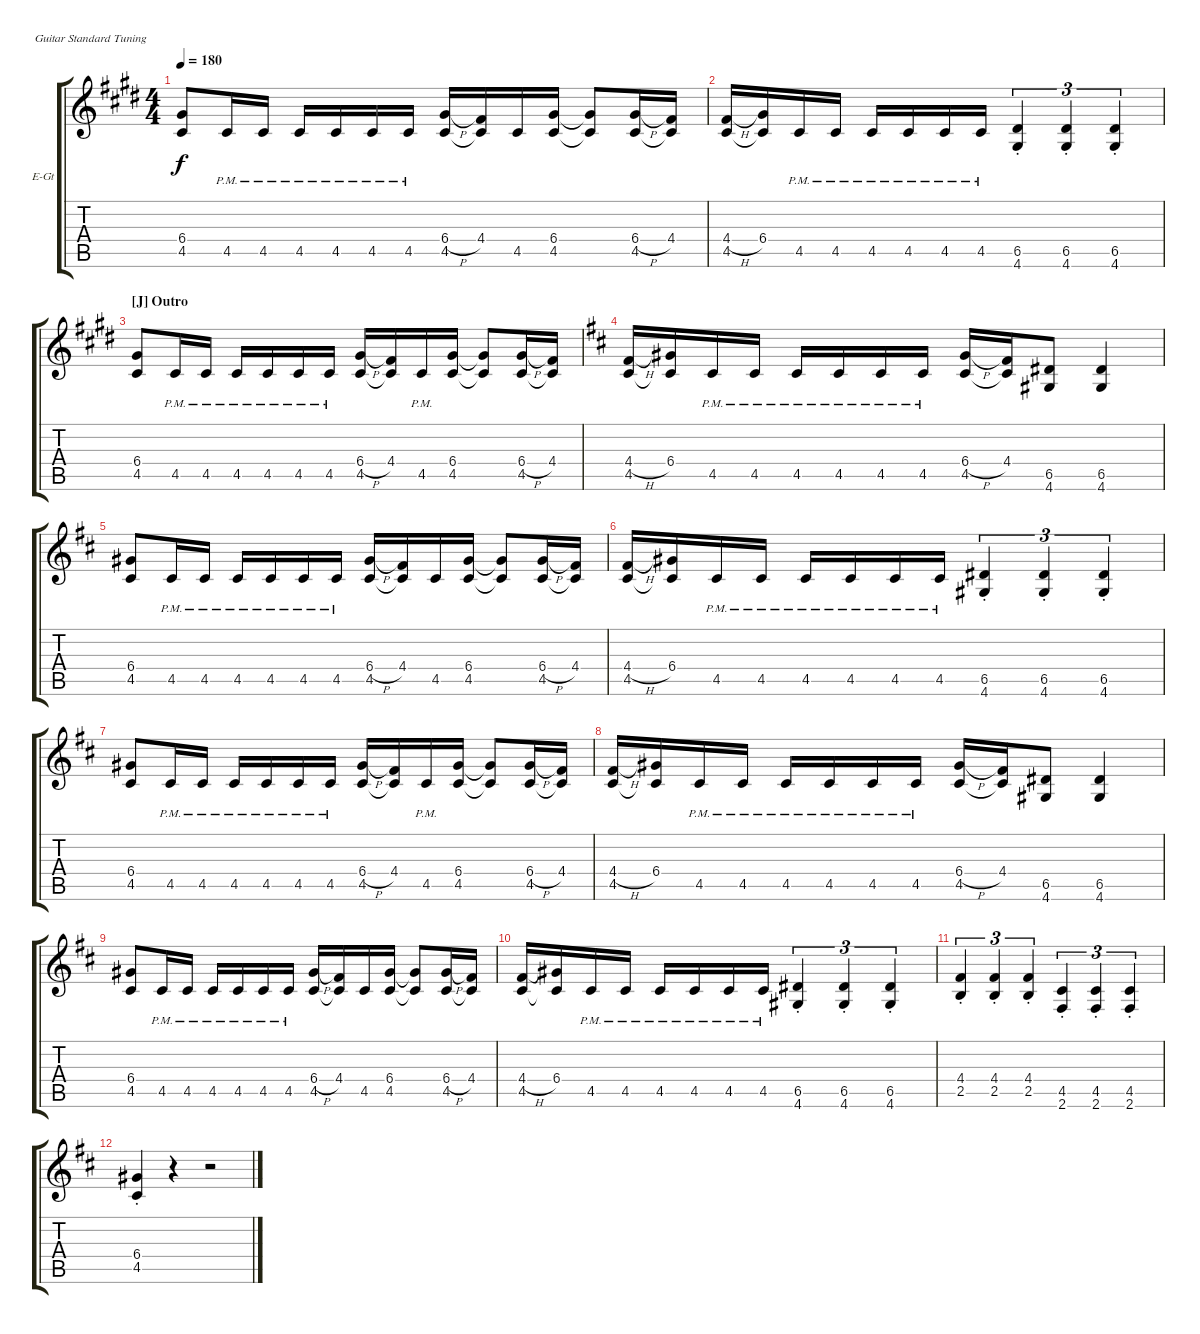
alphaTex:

\bracketExtendMode groupsimilarinstruments
\firstSystemTrackNameOrientation horizontal
\otherSystemsTrackNameOrientation horizontal
\track ("Gtr. I" "E-Gt") {instrument overdrivenguitar}
\staff {score tabs}
\tuning (E4 B3 G3 D3 A2 E2)
\ts (4 4)
\tempo 180
\clef g2
\scale
1.06305
\ks e
(6.4 4.5).8{dy f} 4.5{pm}.16 4.5{pm}.16 4.5{pm}.16 4.5{pm}.16 4.5{pm}.16 4.5{pm}.16 (6.4{h} 4.5).16 (4.4 4.5{t}).16 4.5.16 (6.4 4.5).16 (6.4{t} 4.5{t}).8 (6.4{h} 4.5).16 (4.4 4.5{t}).16 |
\scale
0.936948 (4.4{h} 4.5).16 (6.4 4.5{t}).16 4.5{pm}.16 4.5{pm}.16 4.5{pm}.16 4.5{pm}.16 4.5{pm}.16 4.5{pm}.16 (6.5{st} 4.6{st}).4{tu (3 2)} (6.5{st} 4.6{st}).4{tu (3 2)} (6.5{st} 4.6{st}).4{tu (3 2)} |
\section ("J" "Outro")
\scale
1.06305 (6.4 4.5).8 4.5{pm}.16 4.5{pm}.16 4.5{pm}.16 4.5{pm}.16 4.5{pm}.16 4.5{pm}.16 (6.4{h} 4.5).16 (4.4 4.5{t}).16 4.5{pm}.16 (6.4 4.5).16 (6.4{t} 4.5{t}).8 (6.4{h} 4.5).16 (4.4 4.5{t}).16 |
\scale
0.936948
\ks d
(4.4{h} 4.5).16 (6.4 4.5{t}).16 4.5{pm}.16 4.5{pm}.16 4.5{pm}.16 4.5{pm}.16 4.5{pm}.16 4.5{pm}.16 (6.4{h} 4.5).16 (4.4 4.5{t}).16 (6.5 4.6).8 (6.5 4.6).4 |
\scale
1.06305 (6.4 4.5).8 4.5{pm}.16 4.5{pm}.16 4.5{pm}.16 4.5{pm}.16 4.5{pm}.16 4.5{pm}.16 (6.4{h} 4.5).16 (4.4 4.5{t}).16 4.5.16 (6.4 4.5).16 (6.4{t} 4.5{t}).8 (6.4{h} 4.5).16 (4.4 4.5{t}).16 |
\scale
0.936948 (4.4{h} 4.5).16 (6.4 4.5{t}).16 4.5{pm}.16 4.5{pm}.16 4.5{pm}.16 4.5{pm}.16 4.5{pm}.16 4.5{pm}.16 (6.5{st} 4.6{st}).4{tu (3 2)} (6.5{st} 4.6{st}).4{tu (3 2)} (6.5{st} 4.6{st}).4{tu (3 2)} |
\scale
1.06305 (6.4 4.5).8 4.5{pm}.16 4.5{pm}.16 4.5{pm}.16 4.5{pm}.16 4.5{pm}.16 4.5{pm}.16 (6.4{h} 4.5).16 (4.4 4.5{t}).16 4.5{pm}.16 (6.4 4.5).16 (6.4{t} 4.5{t}).8 (6.4{h} 4.5).16 (4.4 4.5{t}).16 |
\scale
0.936948 (4.4{h} 4.5).16 (6.4 4.5{t}).16 4.5{pm}.16 4.5{pm}.16 4.5{pm}.16 4.5{pm}.16 4.5{pm}.16 4.5{pm}.16 (6.4{h} 4.5).16 (4.4 4.5{t}).16 (6.5 4.6).8 (6.5 4.6).4 |
\scale
1.06305 (6.4 4.5).8 4.5{pm}.16 4.5{pm}.16 4.5{pm}.16 4.5{pm}.16 4.5{pm}.16 4.5{pm}.16 (6.4{h} 4.5).16 (4.4 4.5{t}).16 4.5.16 (6.4 4.5).16 (6.4{t} 4.5{t}).8 (6.4{h} 4.5).16 (4.4 4.5{t}).16 |
\scale
0.936948 (4.4{h} 4.5).16 (6.4 4.5{t}).16 4.5{pm}.16 4.5{pm}.16 4.5{pm}.16 4.5{pm}.16 4.5{pm}.16 4.5{pm}.16 (6.5{st} 4.6{st}).4{tu (3 2)} (6.5{st} 4.6{st}).4{tu (3 2)} (6.5{st} 4.6{st}).4{tu (3 2)} |
\scale
1.06305 (4.4{st} 2.5{st}).4{tu (3 2)} (4.4{st} 2.5{st}).4{tu (3 2)} (4.4{st} 2.5{st}).4{tu (3 2)} (4.5{st} 2.6{st}).4{tu (3 2)} (4.5{st} 2.6{st}).4{tu (3 2)} (4.5{st} 2.6{st}).4{tu (3 2)} |
\scale
0.936948 (6.4{st} 4.5{st}).4 r.4 r.2
